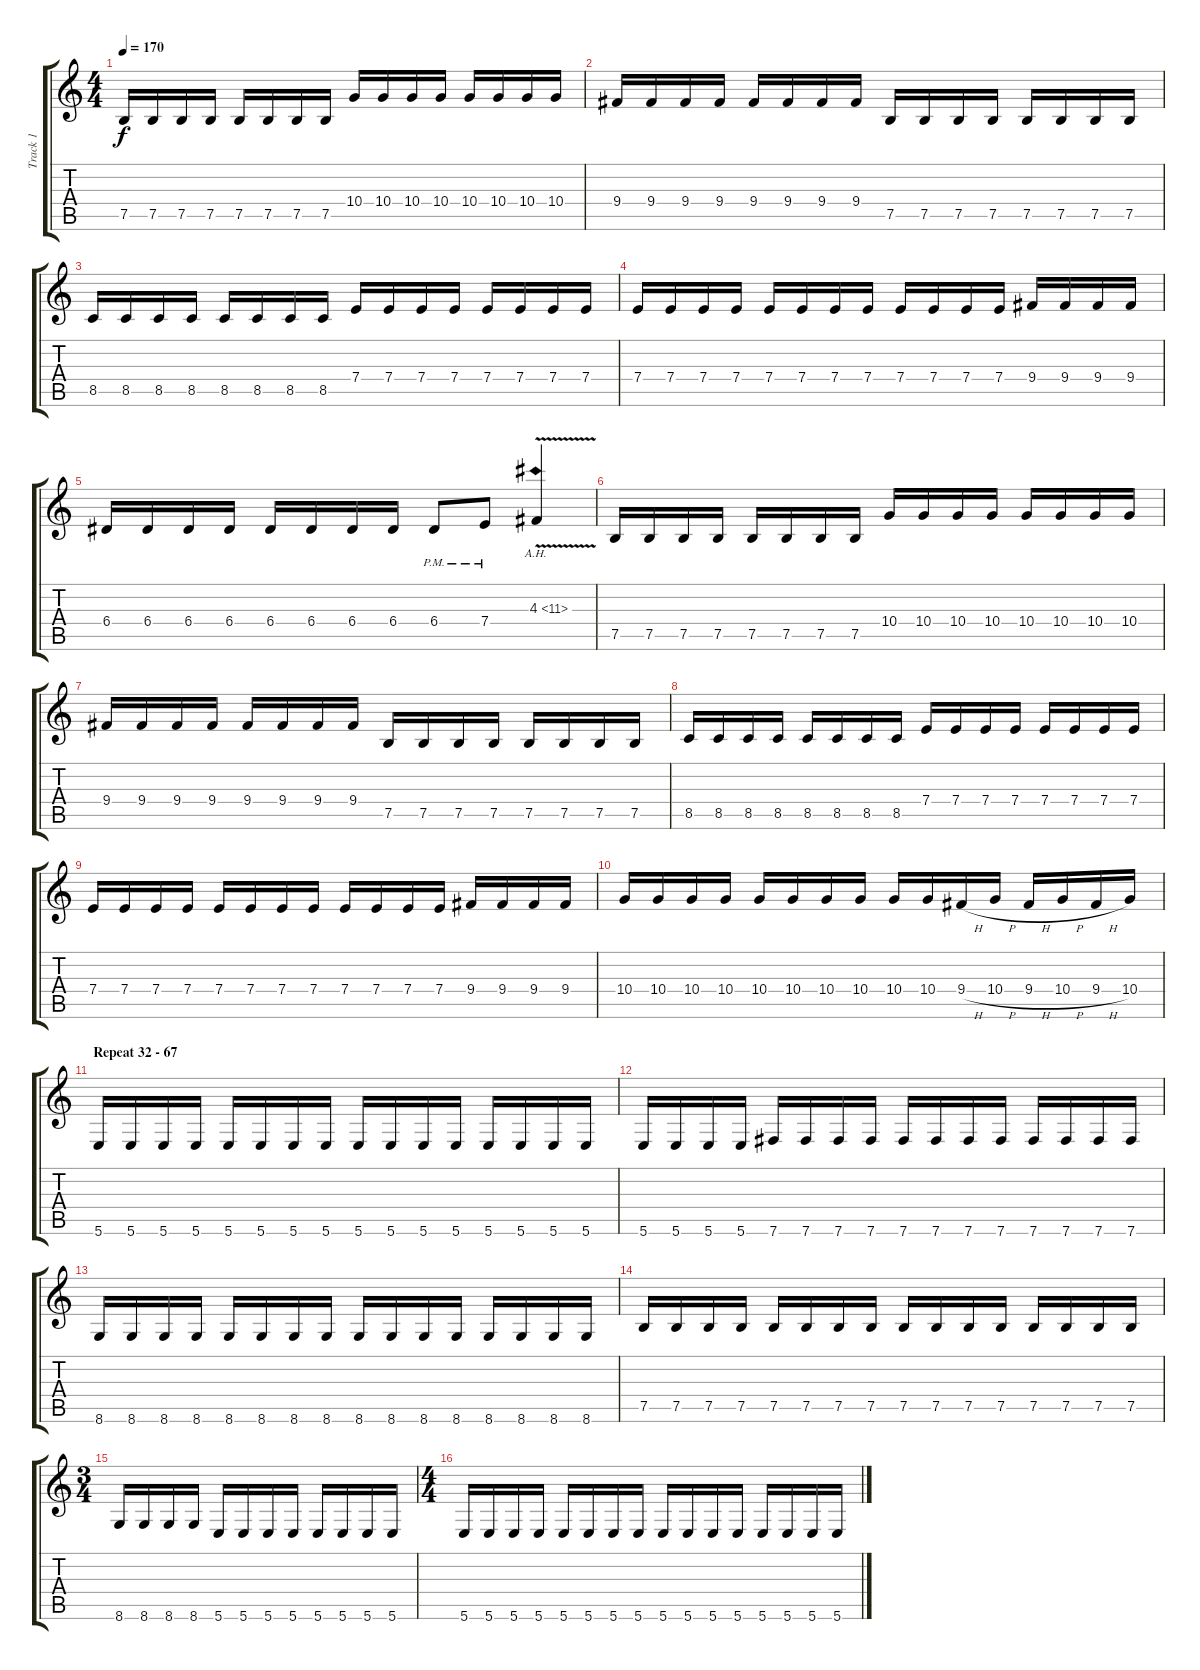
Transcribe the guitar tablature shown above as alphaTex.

\track ("Track 1" "Track 1") {instrument overdrivenguitar}
\staff {score tabs}
\tuning (B3 Gb3 D3 A2 E2 B1) {hide}
\ts (4 4)
\tempo 170
\clef g2
\ks c
7.5.16{dy f} 7.5.16 7.5.16 7.5.16 7.5.16 7.5.16 7.5.16 7.5.16 10.4.16 10.4.16 10.4.16 10.4.16 10.4.16 10.4.16 10.4.16 10.4.16 |
9.4.16 9.4.16 9.4.16 9.4.16 9.4.16 9.4.16 9.4.16 9.4.16 7.5.16 7.5.16 7.5.16 7.5.16 7.5.16 7.5.16 7.5.16 7.5.16 |
8.5.16 8.5.16 8.5.16 8.5.16 8.5.16 8.5.16 8.5.16 8.5.16 7.4.16 7.4.16 7.4.16 7.4.16 7.4.16 7.4.16 7.4.16 7.4.16 |
7.4.16 7.4.16 7.4.16 7.4.16 7.4.16 7.4.16 7.4.16 7.4.16 7.4.16 7.4.16 7.4.16 7.4.16 9.4.16 9.4.16 9.4.16 9.4.16 |
6.4.16 6.4.16 6.4.16 6.4.16 6.4.16 6.4.16 6.4.16 6.4.16 6.4{pm}.8 7.4{pm}.8 4.3{ah 7 v}.4 |
7.5.16 7.5.16 7.5.16 7.5.16 7.5.16 7.5.16 7.5.16 7.5.16 10.4.16 10.4.16 10.4.16 10.4.16 10.4.16 10.4.16 10.4.16 10.4.16 |
9.4.16 9.4.16 9.4.16 9.4.16 9.4.16 9.4.16 9.4.16 9.4.16 7.5.16 7.5.16 7.5.16 7.5.16 7.5.16 7.5.16 7.5.16 7.5.16 |
8.5.16 8.5.16 8.5.16 8.5.16 8.5.16 8.5.16 8.5.16 8.5.16 7.4.16 7.4.16 7.4.16 7.4.16 7.4.16 7.4.16 7.4.16 7.4.16 |
7.4.16 7.4.16 7.4.16 7.4.16 7.4.16 7.4.16 7.4.16 7.4.16 7.4.16 7.4.16 7.4.16 7.4.16 9.4.16 9.4.16 9.4.16 9.4.16 |
10.4.16 10.4.16 10.4.16 10.4.16 10.4.16 10.4.16 10.4.16 10.4.16 10.4.16 10.4.16 9.4{h}.16 10.4{h}.16 9.4{h}.16 10.4{h}.16 9.4{h}.16 10.4.16 |
\section ("" "Repeat 32 - 67")
5.6.16 5.6.16 5.6.16 5.6.16 5.6.16 5.6.16 5.6.16 5.6.16 5.6.16 5.6.16 5.6.16 5.6.16 5.6.16 5.6.16 5.6.16 5.6.16 |
5.6.16 5.6.16 5.6.16 5.6.16 7.6.16 7.6.16 7.6.16 7.6.16 7.6.16 7.6.16 7.6.16 7.6.16 7.6.16 7.6.16 7.6.16 7.6.16 |
8.6.16 8.6.16 8.6.16 8.6.16 8.6.16 8.6.16 8.6.16 8.6.16 8.6.16 8.6.16 8.6.16 8.6.16 8.6.16 8.6.16 8.6.16 8.6.16 |
7.5.16 7.5.16 7.5.16 7.5.16 7.5.16 7.5.16 7.5.16 7.5.16 7.5.16 7.5.16 7.5.16 7.5.16 7.5.16 7.5.16 7.5.16 7.5.16 |
\ts (3 4)
8.6.16 8.6.16 8.6.16 8.6.16 5.6.16 5.6.16 5.6.16 5.6.16 5.6.16 5.6.16 5.6.16 5.6.16 |
\ts (4 4)
5.6.16 5.6.16 5.6.16 5.6.16 5.6.16 5.6.16 5.6.16 5.6.16 5.6.16 5.6.16 5.6.16 5.6.16 5.6.16 5.6.16 5.6.16 5.6.16
